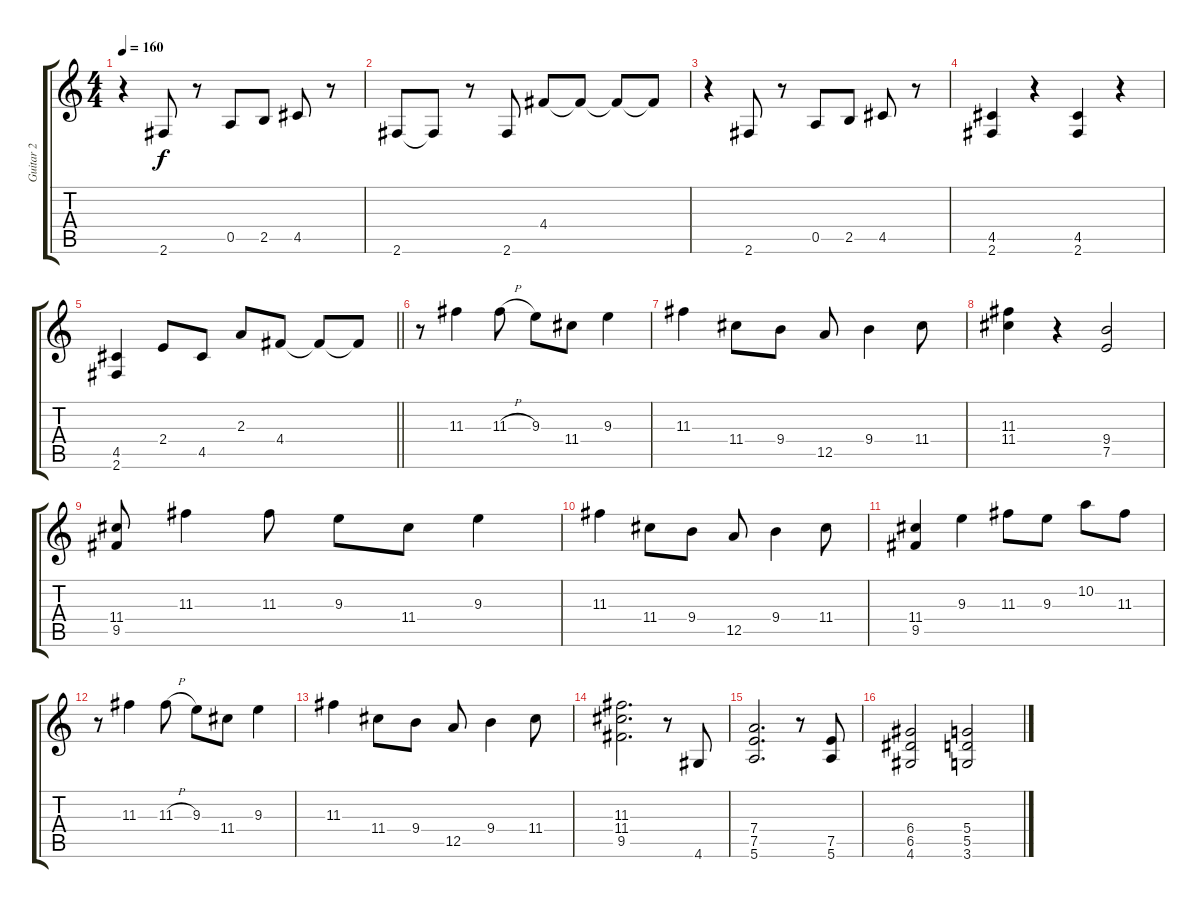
\track ("Guitar 2" "Guitar 2") {instrument overdrivenguitar}
\staff {score tabs}
\tuning (E4 B3 G3 D3 A2 E2) {hide}
\ts (4 4)
\tempo 160
\clef g2
\ks c
r.4{dy f} 2.6.8 r.8 0.5.8 2.5.8 4.5.8 r.8 |
2.6.8 2.6{t}.8 r.8 2.6.8 4.4.8 4.4{t}.8 4.4{t}.8 4.4{t}.8 |
r.4 2.6.8 r.8 0.5.8 2.5.8 4.5.8 r.8 |
(4.5 2.6).4 r.4 (4.5 2.6).4 r.4 |
\barLineRight lightlight
(4.5 2.6).4 2.4.8 4.5.8 2.3.8 4.4.8 4.4{t}.8 4.4{t}.8 |
r.8 11.3.4 11.3{h}.8 9.3.8 11.4.8 9.3.4 |
11.3.4 11.4.8 9.4.8 12.5.8 9.4.4 11.4.8 |
(11.3 11.4).4 r.4 (9.4 7.5).2 |
(11.4 9.5).8 11.3.4 11.3.8 9.3.8 11.4.8 9.3.4 |
11.3.4 11.4.8 9.4.8 12.5.8 9.4.4 11.4.8 |
(11.4 9.5).4 9.3.4 11.3.8 9.3.8 10.2.8 11.3.8 |
r.8 11.3.4 11.3{h}.8 9.3.8 11.4.8 9.3.4 |
11.3.4 11.4.8 9.4.8 12.5.8 9.4.4 11.4.8 |
(11.3 11.4 9.5).2{d} r.8 4.6.8 |
(7.4 7.5 5.6).2{d} r.8 (7.5 5.6).8 |
(6.4 6.5 4.6).2 (5.4 5.5 3.6).2
